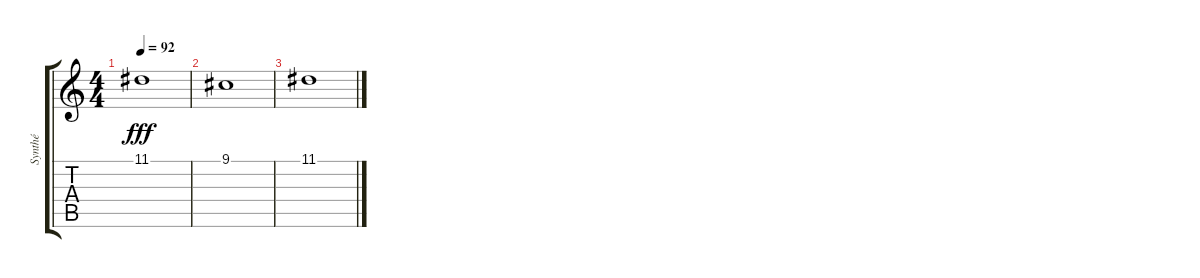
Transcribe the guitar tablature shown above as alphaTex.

\track ("Synthé" "Synthé") {instrument synthstrings2}
\staff {score tabs}
\tuning (E4 B3 G3 D3 A2 E2) {hide}
\ts (4 4)
\tempo 92
\clef g2
\ks c
11.1.1{dy fff} |
9.1.1 |
11.1.1
